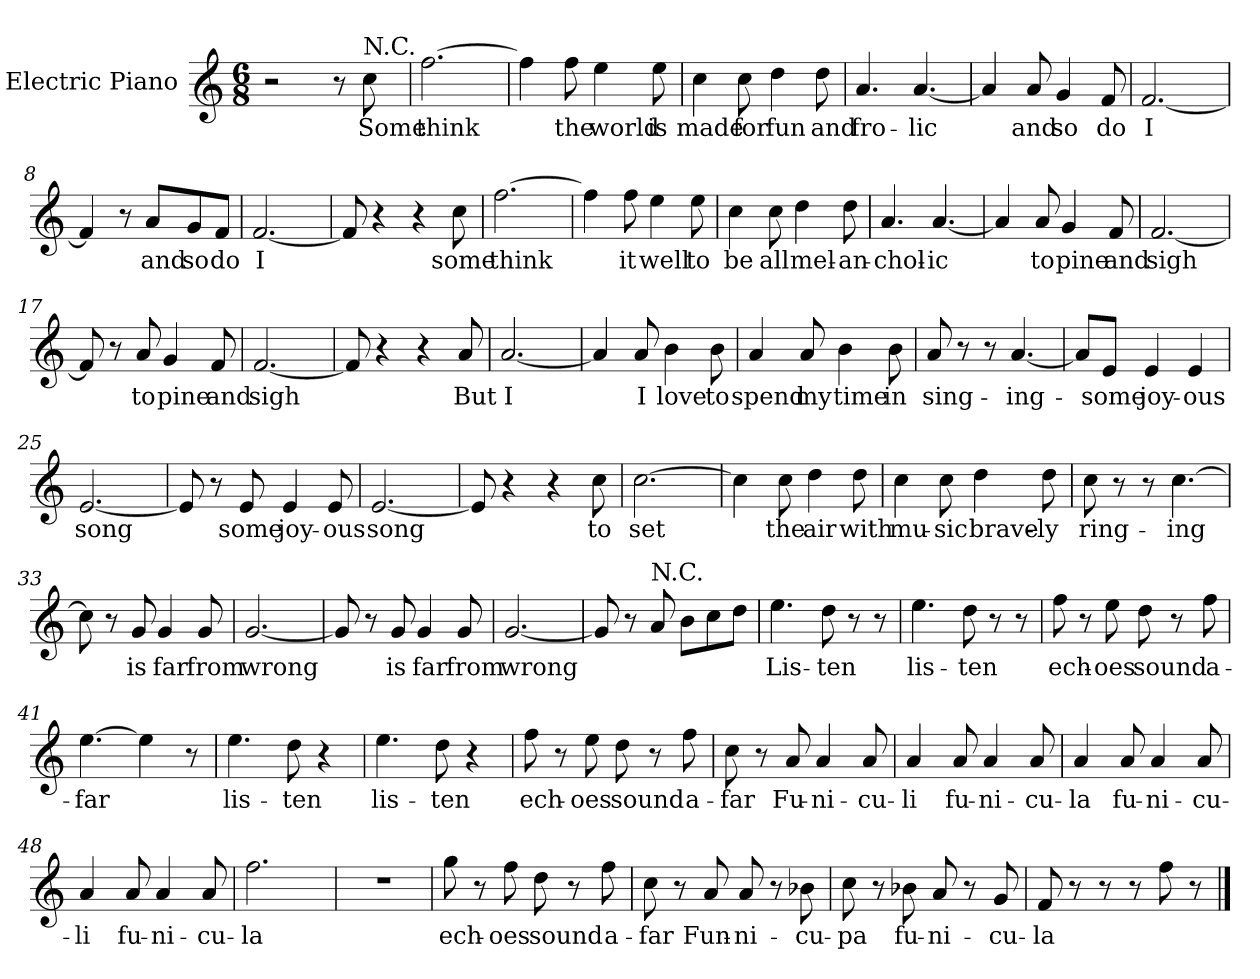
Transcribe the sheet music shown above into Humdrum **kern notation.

**kern	**text
*part1	*part1
*staff1	*staff1
*I"Electric Piano	*
*I'E.Pno	*
*clefG2	*
*k[]	*
*C:	*
*M6/8	*
=1	=1
2r	.
8r	.
!LO:TX:a:t=N.C.	!
8cc\	Some
=2	=2
[2.ff\	think
=3	=3
4ff\]	.
8ff\	the
4ee\	world
8ee\	is
=4	=4
4cc\	made
8cc\	for
4dd\	fun
8dd\	and
=5	=5
4.a/	fro-
[4.a/	-lic
!!LO:LB:g=z
=6	=6
4a/]	.
8a/	and
4g/	so
8f/	do
=7	=7
[2.f/	I
=8	=8
4f/]	.
8r	.
8a/L	and
8g/	so
8f/J	do
=9	=9
[2.f/	I
=10	=10
8f/]	.
4r	.
4r	.
8cc\	some
=11	=11
[2.ff\	think
=12	=12
4ff\]	.
8ff\	it
4ee\	well
8ee\	to
!!LO:LB:g=z
=13	=13
4cc\	be
8cc\	all
4dd\	mel-
8dd\	-an-
=14	=14
4.a/	-chol-
[4.a/	-ic
=15	=15
4a/]	.
8a/	to
4g/	pine
8f/	and
=16	=16
[2.f/	sigh
=17	=17
8f/]	.
8r	.
8a/	to
4g/	pine
8f/	and
=18	=18
[2.f/	sigh
!!LO:LB:g=z
=19	=19
8f/]	.
4r	.
4r	.
8a/	But
=20	=20
[2.a/	I
=21	=21
4a/]	.
8a/	I
4b\	love
8b\	to
=22	=22
4a/	spend
8a/	my
4b\	time
8b\	in
=23	=23
8a/	sing-
8r	.
8r	.
[4.a/	-ing-
!!LO:LB:g=z
=24	=24
8a/L]	.
8e/J	some
4e/	joy-
4e/	-ous
=25	=25
[2.e/	song
=26	=26
8e/]	.
8r	.
8e/	some
4e/	joy-
8e/	-ous
=27	=27
[2.e/	song
=28	=28
8e/]	.
4r	.
4r	.
8cc\	to
=29	=29
[2.cc\	set
!!LO:LB:g=z
=30	=30
4cc\]	.
8cc\	the
4dd\	air
8dd\	with
=31	=31
4cc\	mu-
8cc\	-sic
4dd\	brave-
8dd\	-ly
=32	=32
8cc\	ring-
8r	.
8r	.
[4.cc\	-ing
=33	=33
8cc\]	.
8r	.
8g/	is
4g/	far
8g/	from
=34	=34
[2.g/	wrong
!!LO:LB:g=z
=35	=35
8g/]	.
8r	.
8g/	is
4g/	far
8g/	from
=36	=36
[2.g/	wrong
=37	=37
8g/]	.
8r	.
!LO:TX:a:t=N.C.	!
8a/	.
8b\L	.
8cc\	.
8dd\J	.
=38	=38
4.ee\	Lis-
8dd\	-ten
8r	.
8r	.
=39	=39
4.ee\	lis-
8dd\	ten
8r	.
8r	.
!!LO:LB:g=z
=40	=40
8ff\	ech-
8r	.
8ee\	-oes
8dd\	sound
8r	.
8ff\	a-
=41	=41
[4.ee\	-far
4ee\]	.
8r	.
=42	=42
4.ee\	lis-
8dd\	-ten
4r	.
=43	=43
4.ee\	lis-
8dd\	-ten
4r	.
=44	=44
8ff\	ech-
8r	.
8ee\	-oes
8dd\	sound
8r	.
8ff\	a-
!!LO:PB:g=z
=45	=45
8cc\	-far
8r	.
8a/	Fu-
4a/	-ni-
8a/	-cu-
=46	=46
4a/	-li
8a/	fu-
4a/	-ni-
8a/	-cu-
=47	=47
4a/	-la
8a/	fu-
4a/	-ni-
8a/	-cu-
=48	=48
4a/	-li
8a/	fu-
4a/	-ni-
8a/	-cu-
=49	=49
2.ff\	-la
=50	=50
2.r	.
!!LO:LB:g=z
=51	=51
8gg\	ech-
8r	.
8ff\	-oes
8dd\	sound
8r	.
8ff\	a-
=52	=52
8cc\	-far
8r	.
8a/	Fun-
8a/	-ni-
8r	.
8b-X\	-cu-
=53	=53
8cc\	-pa
8r	.
8b-X\	fu-
8a/	-ni-
8r	.
8g/	-cu-
=54	=54
8f/	-la
8r	.
8r	.
8r	.
8ff\	.
8r	.
==	==
*-	*-
